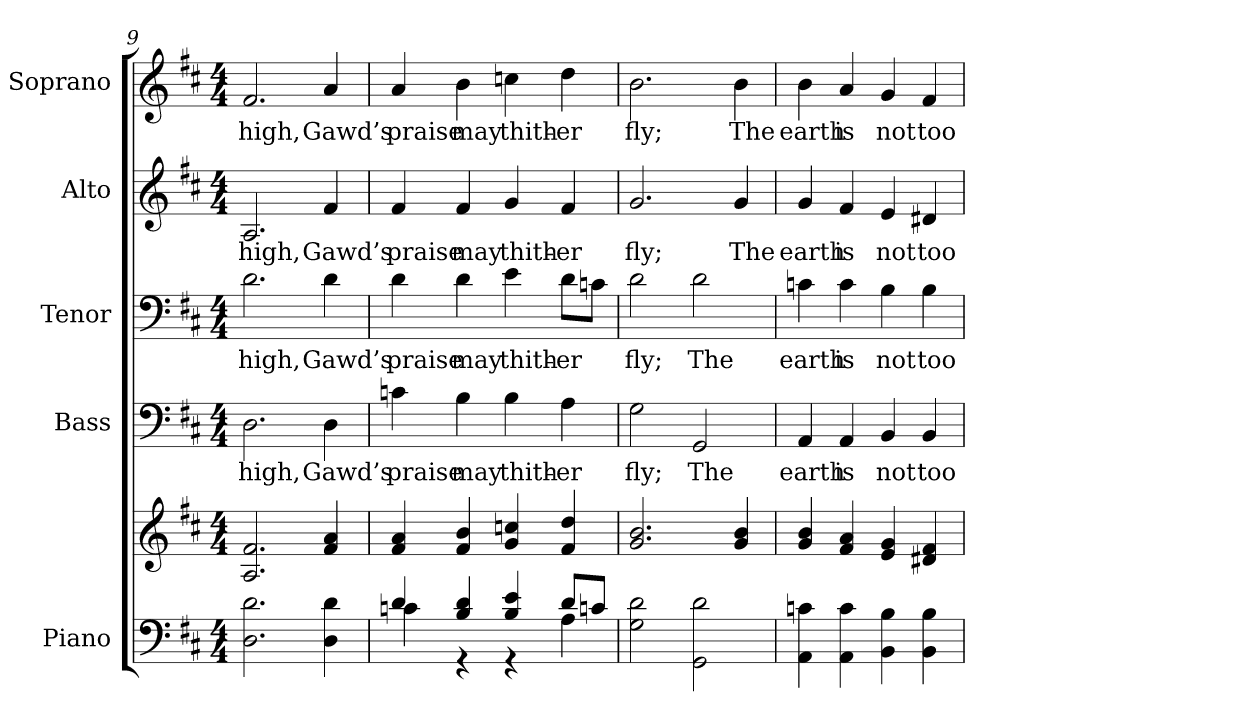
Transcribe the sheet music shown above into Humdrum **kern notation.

**kern	**kern	**kern	**text	**kern	**text	**kern	**text	**kern	**text
*part5	*part5	*part4	*part4	*part3	*part3	*part2	*part2	*part1	*part1
*staff6	*staff5	*staff4	*staff4	*staff3	*staff3	*staff2	*staff2	*staff1	*staff1
*I"Piano	*	*I"Bass	*	*I"Tenor	*	*I"Alto	*	*I"Soprano	*
*I'Pno.	*	*I'B.	*	*I'T.	*	*I'A.	*	*I'S.	*
*clefF4	*clefG2	*clefF4	*	*clefF4	*	*clefG2	*	*clefG2	*
*k[f#c#]	*k[f#c#]	*k[f#c#]	*	*k[f#c#]	*	*k[f#c#]	*	*k[f#c#]	*
*D:	*D:	*D:	*	*D:	*	*D:	*	*D:	*
*M4/4	*M4/4	*M4/4	*	*M4/4	*	*M4/4	*	*M4/4	*
=9	=9	=9	=9	=9	=9	=9	=9	=9	=9
!	!	!	!LO:LY:b:color=#000000	!	!	!	!	!	!
!	!	!	!	!	!LO:LY:b:color=#000000	!	!	!	!
!	!	!	!	!	!	!	!LO:LY:b:color=#000000	!	!
!	!	!	!	!	!	!	!	!	!LO:LY:b:color=#000000
2.Di\ 2.di	2.Ai/ 2.f#i	2.Di\	high,	2.di\	high,	2.Ai/	high,	2.f#i/	high,
!	!	!	!LO:LY:b:color=#000000	!	!	!	!	!	!
!	!	!	!	!	!LO:LY:b:color=#000000	!	!	!	!
!	!	!	!	!	!	!	!LO:LY:b:color=#000000	!	!
!	!	!	!	!	!	!	!	!	!LO:LY:b:color=#000000
4Di\ 4di	4f#i/ 4ai	4Di\	Gawd’s	4di\	Gawd’s	4f#i/	Gawd’s	4ai/	Gawd’s
!!LO:PB:g=z
=10	=10	=10	=10	=10	=10	=10	=10	=10	=10
*^	*	*	*	*	*	*	*	*	*
!	!	!	!	!LO:LY:b:color=#000000	!	!	!	!	!	!
!	!	!	!	!	!	!LO:LY:b:color=#000000	!	!	!	!
!	!	!	!	!	!	!	!	!LO:LY:b:color=#000000	!	!
!	!	!	!	!	!	!	!	!	!	!LO:LY:b:color=#000000
4di/	4cni\	4f#i/ 4ai	4cni\	praise	4di\	praise	4f#i/	praise	4ai/	praise
!	!	!	!	!LO:LY:b:color=#000000	!	!	!	!	!	!
!	!	!	!	!	!	!LO:LY:b:color=#000000	!	!	!	!
!	!	!	!	!	!	!	!	!LO:LY:b:color=#000000	!	!
!	!	!	!	!	!	!	!	!	!	!LO:LY:b:color=#000000
4Bi/ 4di	4r	4f#i/ 4bi	4Bi\	may	4di\	may	4f#i/	may	4bi\	may
!	!	!	!	!LO:LY:b:color=#000000	!	!	!	!	!	!
!	!	!	!	!	!	!LO:LY:b:color=#000000	!	!	!	!
!	!	!	!	!	!	!	!	!LO:LY:b:color=#000000	!	!
!	!	!	!	!	!	!	!	!	!	!LO:LY:b:color=#000000
4Bi/ 4ei	4r	4gi/ 4ccni	4Bi\	thith-	4ei\	thith-	4gi/	thith-	4ccni\	thith-
!	!	!	!	!LO:LY:b:color=#000000	!	!	!	!	!	!
!	!	!	!	!	!	!LO:LY:b:color=#000000	!	!	!	!
!	!	!	!	!	!	!	!	!LO:LY:b:color=#000000	!	!
!	!	!	!	!	!	!	!	!	!	!LO:LY:b:color=#000000
8di/L	4Ai\	4f#i/ 4ddi	4Ai\	-er	8di\L	-er	4f#i/	-er	4ddi\	-er
8cni/J	.	.	.	.	8cni\J	.	.	.	.	.
*v	*v	*	*	*	*	*	*	*	*	*
=11	=11	=11	=11	=11	=11	=11	=11	=11	=11
!	!	!	!LO:LY:b:color=#000000	!	!	!	!	!	!
!	!	!	!	!	!LO:LY:b:color=#000000	!	!	!	!
!	!	!	!	!	!	!	!LO:LY:b:color=#000000	!	!
!	!	!	!	!	!	!	!	!	!LO:LY:b:color=#000000
2Gi\ 2di	2.gi/ 2.bi	2Gi\	fly;	2di\	fly;	2.gi/	fly;	2.bi\	fly;
!	!	!	!LO:LY:b:color=#000000	!	!	!	!	!	!
!	!	!	!	!	!LO:LY:b:color=#000000	!	!	!	!
2GGi\ 2di	.	2GGi/	The	2di\	The	.	.	.	.
!	!	!	!	!	!	!	!LO:LY:b:color=#000000	!	!
!	!	!	!	!	!	!	!	!	!LO:LY:b:color=#000000
.	4gi/ 4bi	.	.	.	.	4gi/	The	4bi\	The
=12	=12	=12	=12	=12	=12	=12	=12	=12	=12
!	!	!	!LO:LY:b:color=#000000	!	!	!	!	!	!
!	!	!	!	!	!LO:LY:b:color=#000000	!	!	!	!
!	!	!	!	!	!	!	!LO:LY:b:color=#000000	!	!
!	!	!	!	!	!	!	!	!	!LO:LY:b:color=#000000
4AAi\ 4cni	4gi/ 4bi	4AAi/	earth	4cni\	earth	4gi/	earth	4bi\	earth
!	!	!	!LO:LY:b:color=#000000	!	!	!	!	!	!
!	!	!	!	!	!LO:LY:b:color=#000000	!	!	!	!
!	!	!	!	!	!	!	!LO:LY:b:color=#000000	!	!
!	!	!	!	!	!	!	!	!	!LO:LY:b:color=#000000
4AAi\ 4ci	4f#i/ 4ai	4AAi/	is	4ci\	is	4f#i/	is	4ai/	is
!	!	!	!LO:LY:b:color=#000000	!	!	!	!	!	!
!	!	!	!	!	!LO:LY:b:color=#000000	!	!	!	!
!	!	!	!	!	!	!	!LO:LY:b:color=#000000	!	!
!	!	!	!	!	!	!	!	!	!LO:LY:b:color=#000000
4BBi\ 4Bi	4ei/ 4gi	4BBi/	not	4Bi\	not	4ei/	not	4gi/	not
!	!	!	!LO:LY:b:color=#000000	!	!	!	!	!	!
!	!	!	!	!	!LO:LY:b:color=#000000	!	!	!	!
!	!	!	!	!	!	!	!LO:LY:b:color=#000000	!	!
!	!	!	!	!	!	!	!	!	!LO:LY:b:color=#000000
4BBi\ 4Bi	4d#Xi/ 4f#i	4BBi/	too	4Bi\	too	4d#Xi/	too	4f#i/	too
=	=	=	=	=	=	=	=	=	=
*-	*-	*-	*-	*-	*-	*-	*-	*-	*-
